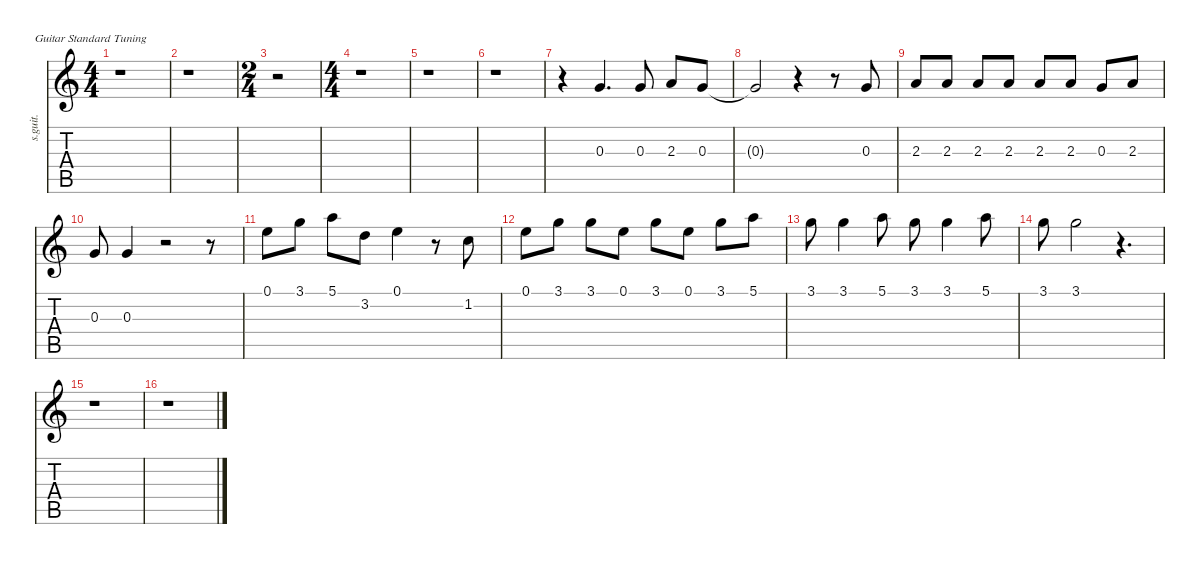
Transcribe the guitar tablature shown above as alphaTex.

\defaultSystemsLayout 4
\hideDynamics
\bracketExtendMode nobrackets
\track ("Liza Strike" "s.guit.") {instrument clarinet}
\staff {score tabs}
\tuning (E4 B3 G3 D3 A2 E2)
\displaytranspose 12
\ts (4 4)
\tempo (107 hide)
\clef g2
\ks c
r.1{dy mp} |
r.1 |
\ts (2 4)
\beaming (8 2 2 2 2)
r.2 |
\ts (4 4)
\beaming (8 2 2 2 2)
r.1 |
r.1 |
r.1 |
r.4 0.3.4{d} 0.3.8 2.3.8 0.3.8 |
0.3{t}.2{dy f} r.4 r.8 0.3.8{dy mp} |
2.3.8 2.3.8 2.3.8 2.3.8 2.3.8 2.3.8 0.3.8 2.3.8 |
0.3.8 0.3.4 r.2 r.8 |
0.1.8 3.1.8 5.1.8 3.2.8 0.1.4 r.8 1.2.8 |
0.1.8 3.1.8 3.1.8 0.1.8 3.1.8 0.1.8 3.1.8 5.1.8 |
3.1.8 3.1.4 5.1.8 3.1.8 3.1.4 5.1.8 |
3.1.8 3.1.2 r.4{d} |
r.1 |
r.1
